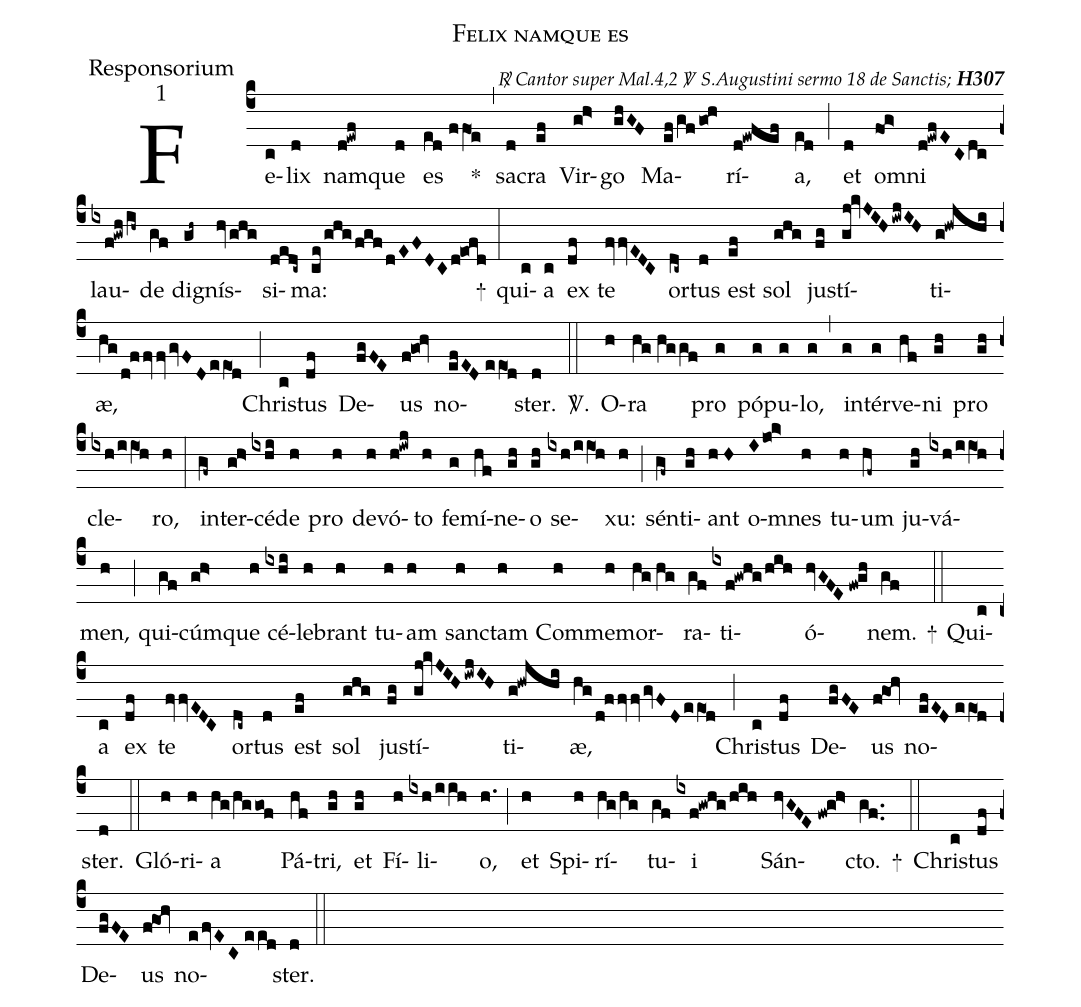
name:Felix namque es;
office-part:Responsorium;
mode:1;
commentary:{\footnotesize\itshape\mdseries \Rbar\  Cantor super Mal.4,2 \Vbar\ S.Augustini sermo 18 de Sanctis;\/}  {\bfseries H307};
%%
(c4) Fe(c)lix(d) nam(d!ewf)que(d) es(ed//ffO1e) *(,)
sa(d)cra(ef) Vir(g!h>)go(ghGF) Ma(ef/gf/go0!h)rí(d!ewfef)a,(ed) (;)
et(d) o(fo1!g>)mni(d!ewfECdc) lau(ixf!gwh/ih~)de(gf)
di(gh~)gnís(hv/ghg)si(dedc~)ma:(ce/ghg/fgfdE2F2D2C2/d!eo0fd) +(:)
qui(c)a(c) ex(df) te(fv/fvEDC)
or(dc~)tus(d) est(ef) sol(ghg)
ju(fg)stí(gj!kvJIH/iwjIH)ti(g!hwjhi)æ,(hg/d!ffvvgvFD/eeO1d) (;)
Chri(c)stus(df) De(fgFE)us(f!go0!hv) no(efED//eeO1d)ster.(d)
<sp>V/</sp>.(::) O(h)ra(hg//hggf) pro(g) pó(g)pu(g)lo,(g) (,)
in(g)tér(g)ve(hf)ni(gh) pro(gh) cle(ixh/iiO1h)ro,(h) (:)
in(gf~)ter(g!h>)cé(ixhi)de(h) pro(h) de(h)vó(h!iwj)to(h)
fe(g)mí(hf)ne(gh)o(gh) se(ixh/iiO1h)xu:(h) (;)
sén(gf~)ti(gh)ant(h//H) o(I/jo0!k>)mnes(h) tu(h)um(hf~) ju(gh)vá(ixh/iiO1h)men,(h) (;)
qui(gf)cúm(g!h>)que(h) cé(ixhi)le(h)brant(h) tu(h)am(h)
san(h)ctam(h)
Com(h)me(h)mor(hg//hg)ra(gf)ti(ixf!gw!h!g/hih)ó(hvGFE//fw!gh)nem.(gf) +(::)
Qui(c)a(c) ex(df) te(fv/fvEDC)
or(dc~)tus(d) est(ef) sol(ghg)
ju(fg)stí(gj!kvJIH/iwjIH)ti(g!hwjhi)æ,(hg/d!ffvvgvFD/eeO1d) (;)
Chri(c)stus(df) De(fgFE)us(f!go1!hv) no(efED//eeO1d)ster.(d) (::)
Gló(h)ri(h)a(hg/hg/gof) Pá(hf)tri,(gh) et(gh) Fí(h)li(ixh/i/ih)o,(h.) (;)
et(h) Spi(h)rí(hg/hg)tu(gf)i(ixf!gw!h!g/hih) Sán(hvGFE//fw!g!h>)cto.(gf..) +(::)
Chri(c)stus(df) De(fgFE)us(f!go!hv) no(efvEC//e/ed)ster.(d) (::)
